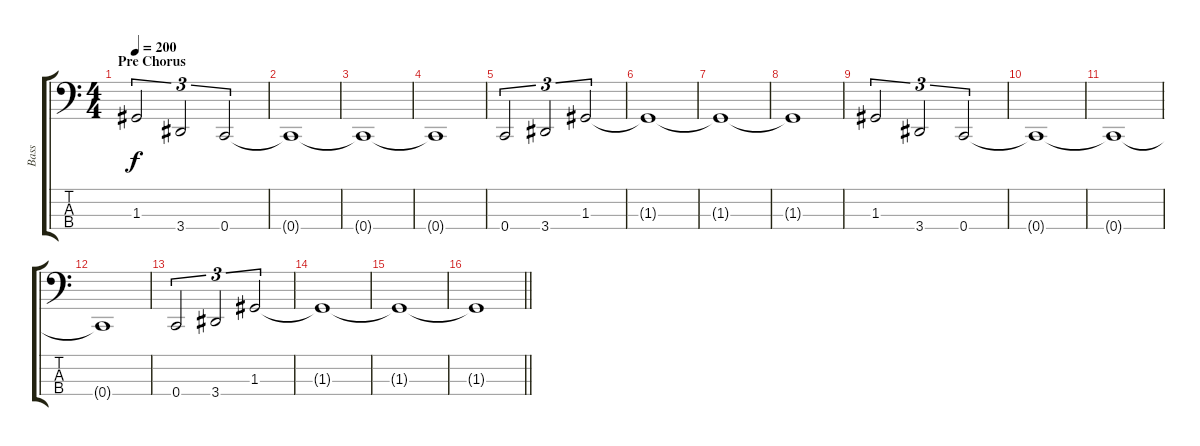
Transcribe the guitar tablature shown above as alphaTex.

\track ("Bass" "Bass") {instrument electricbasspick}
\staff {score tabs}
\tuning (F2 C2 G1 C1) {hide}
\ts (4 4)
\section ("" "Pre Chorus")
\tempo 200
\clef f4
\ks c
1.3.2{tu (3 2) dy f} 3.4.2{tu (3 2)} 0.4.2{tu (3 2)} |
0.4{t}.1 |
0.4{t}.1 |
0.4{t}.1 |
0.4.2{tu (3 2)} 3.4.2{tu (3 2)} 1.3.2{tu (3 2)} |
1.3{t}.1 |
1.3{t}.1 |
1.3{t}.1 |
1.3.2{tu (3 2)} 3.4.2{tu (3 2)} 0.4.2{tu (3 2)} |
0.4{t}.1 |
0.4{t}.1 |
0.4{t}.1 |
0.4.2{tu (3 2)} 3.4.2{tu (3 2)} 1.3.2{tu (3 2)} |
1.3{t}.1 |
1.3{t}.1 |
\barLineRight lightlight
1.3{t}.1
